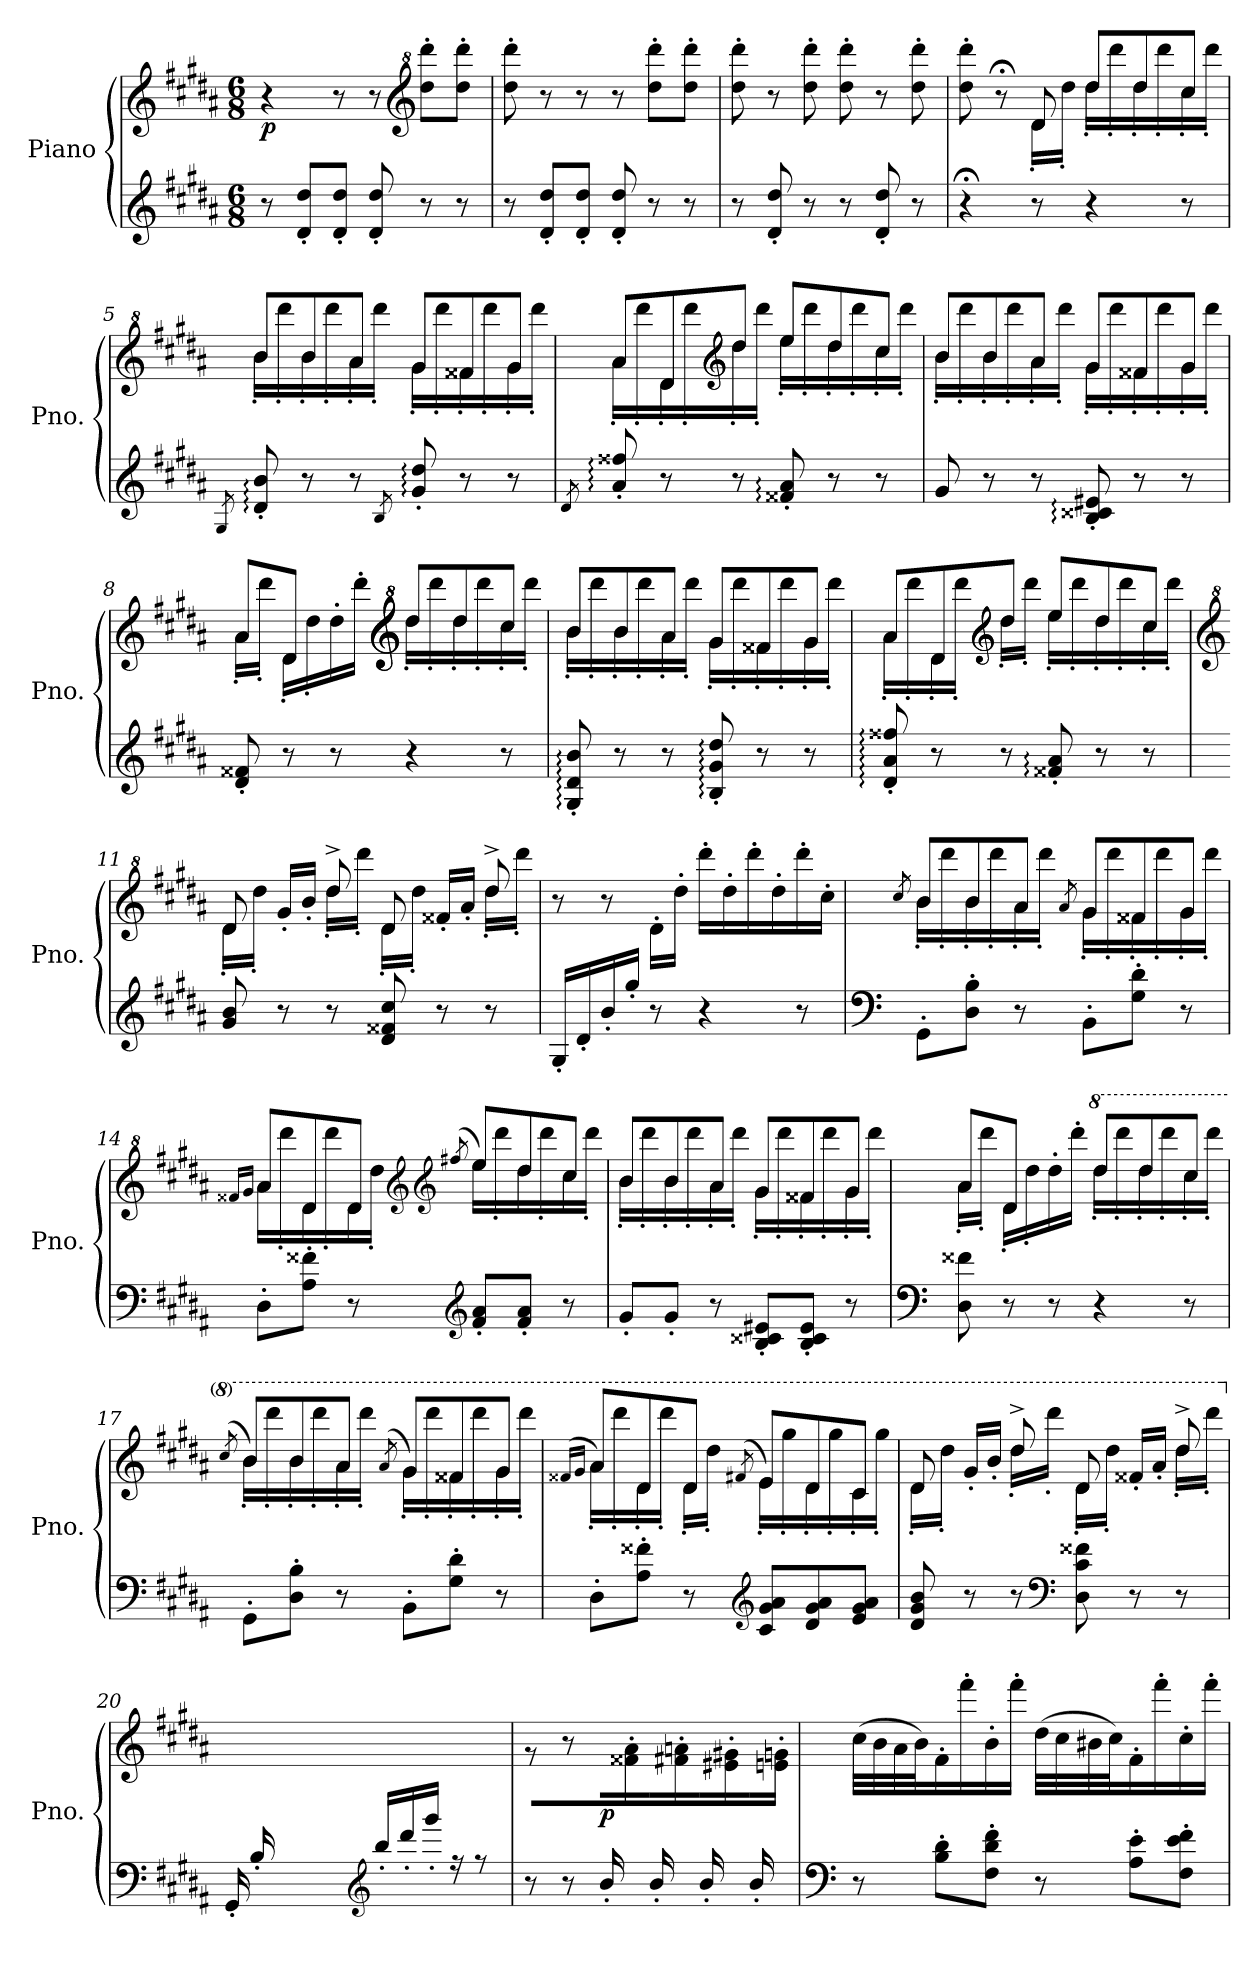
**kern	**kern	**dynam
*part1	*part1	*part1
*staff2	*staff1	*staff1/2
*I"Piano	*	*
*I'Pno.	*	*
*clefG2	*clefG2	*
*k[f#c#g#d#a#]	*k[f#c#g#d#a#]	*
*M6/8	*M6/8	*
=1	=1	=1
!	!	!LO:DY:b
8r	4r	p
8d#/' 8dd#/'L	.	.
8d#/' 8dd#/'J	8r	.
8d#/' 8dd#/'	8r	.
*	*clefG^2	*
8r	8ddd#\' 8dddd#\'L	.
8r	8ddd#\' 8dddd#\'J	.
=2	=2	=2
8r	8ddd#\' 8dddd#\'	.
8d#/' 8dd#/'L	8r	.
8d#/' 8dd#/'J	8r	.
8d#/' 8dd#/'	8r	.
8r	8ddd#\' 8dddd#\'L	.
8r	8ddd#\' 8dddd#\'J	.
=3	=3	=3
8r	8ddd#\' 8dddd#\'	.
8d#/' 8dd#/'	8r	.
8r	8ddd#\' 8dddd#\'	.
8r	8ddd#\' 8dddd#\'	.
8d#/' 8dd#/'	8r	.
8r	8ddd#\' 8dddd#\'	.
=4	=4	=4
*	*^	*
4r;<	8ddd#\' 8dddd#\'	4ryy	.
.	8r;<	.	.
8r	8dd#/	16dd#'\LL	.
.	.	16ddd#'\JJ	.
4r	8ddd#/L	16ddd#'\LL	.
.	.	16dddd#'\	.
.	8ddd#/	16ddd#'\	.
.	.	16dddd#'\	.
8r	8ccc#/J	16ccc#'\	.
.	.	16dddd#'\JJ	.
!!LO:LB:g=z	!!
=5	=5	=5	=5
8qG#/	.	.	.
8d#/:' 8b/:'	8bb/L	16bb'\LL	.
.	.	16dddd#'\	.
8r	8bb/	16bb'\	.
.	.	16dddd#'\	.
8r	8aa#/J	16aa#'\	.
.	.	16dddd#'\JJ	.
8qB/	.	.	.
8g#/:' 8dd#/:'	8gg#/L	16gg#'\LL	.
.	.	16dddd#'\	.
8r	8ff##X/	16ff##'\	.
.	.	16dddd#'\	.
8r	8gg#/J	16gg#'\	.
.	.	16dddd#'\JJ	.
=6	=6	=6	=6
8qd#/	.	.	.
8a#/:' 8ff##X/:'	8aa#/L	16aa#'\LL	.
.	.	16dddd#'\	.
8r	8dd#/	16dd#'\	.
.	.	16dddd#'\	.
*	*clefG2	*	*
8r	8dd#/J	16dd#'\	.
.	.	16ddd#'\JJ	.
8f##X/:' 8a#/:'	8ee/L	16ee'\LL	.
.	.	16ddd#'\	.
8r	8dd#/	16dd#'\	.
.	.	16ddd#'\	.
8r	8cc#/J	16cc#'\	.
.	.	16ddd#'\JJ	.
!!LO:LB:g=z	!!
=7	=7	=7	=7
8g#/	8b/L	16b'\LL	.
.	.	16ddd#'\	.
8r	8b/	16b'\	.
.	.	16ddd#'\	.
8r	8a#/J	16a#'\	.
.	.	16ddd#'\JJ	.
8B/:' 8c##X/:' 8e#X/:'	8g#/L	16g#'\LL	.
.	.	16ddd#'\	.
8r	8f##X/	16f##'\	.
.	.	16ddd#'\	.
8r	8g#/J	16g#'\	.
.	.	16ddd#'\JJ	.
=8	=8	=8	=8
8d#/' 8f##X/'	8a#/L	16a#'\LL	.
.	.	16ddd#'\JJ	.
8r	8d#/J	16d#'\LL	.
.	.	16dd#'\	.
8r	8ryy	16dd#'\	.
.	.	16ddd#'\JJ	.
*	*clefG^2	*	*
4r	8ddd#/L	16ddd#'\LL	.
.	.	16dddd#'\	.
.	8ddd#/	16ddd#'\	.
.	.	16dddd#'\	.
8r	8ccc#/J	16ccc#'\	.
.	.	16dddd#'\JJ	.
!!LO:LB:g=z	!!
=9	=9	=9	=9
8G#/:' 8d#/:' 8b/:'	8bb/L	16bb'\LL	.
.	.	16dddd#'\	.
8r	8bb/	16bb'\	.
.	.	16dddd#'\	.
8r	8aa#/J	16aa#'\	.
.	.	16dddd#'\JJ	.
8B/:' 8g#/:' 8dd#/:'	8gg#/L	16gg#'\LL	.
.	.	16dddd#'\	.
8r	8ff##X/	16ff##'\	.
.	.	16dddd#'\	.
8r	8gg#/J	16gg#'\	.
.	.	16dddd#'\JJ	.
=10	=10	=10	=10
8d#/:' 8a#/:' 8ff##X/:'	8aa#/L	16aa#'\LL	.
.	.	16dddd#'\	.
8r	8dd#/	16dd#'\	.
.	.	16dddd#'\JJ	.
*	*clefG2	*	*
8r	8dd#/J	16dd#'\LL	.
.	.	16ddd#'\JJ	.
8f##X/:' 8a#/:'	8ee/L	16ee'\LL	.
.	.	16ddd#'\	.
8r	8dd#/	16dd#'\	.
.	.	16ddd#'\	.
8r	8cc#/J	16cc#'\	.
.	.	16ddd#'\JJ	.
!!LO:LB:g=z	!!
=11	=11	=11	=11
*	*clefG^2	*	*
8g#/ 8b/	8dd#/	16dd#'\LL	.
.	.	16ddd#'\JJ	.
8r	8ryy	16gg#'/LL	.
.	.	16bb'/JJ	.
8r	8ddd#^/	16ddd#'\LL	.
.	.	16dddd#'\JJ	.
8d#/ 8f##X/ 8cc#/	8dd#/	16dd#'\LL	.
.	.	16ddd#'\JJ	.
8r	8ryy	16ff##X'/LL	.
.	.	16aa#'/JJ	.
8r	8ddd#^/	16ddd#'\LL	.
.	.	16dddd#'\JJ	.
*	*v	*v	*
=12	=12	=12
16G#'/LL	8r	.
16d#'/	.	.
16b'/	8r	.
16gg#'/JJ	.	.
8r	16dd#'\LL	.
.	16ddd#'\JJ	.
4r	16dddd#'\LL	.
.	16ddd#'\	.
.	16dddd#'\	.
.	16ddd#'\	.
8r	16dddd#'\	.
.	16ccc#'\JJ	.
!!LO:PB:g=z
=13	=13	=13
*clefF4	*	*
.	8qccc#/	.
*	*^	*
8GG#'\L	8bb/L	16bb'\LL	.
.	.	16dddd#'\	.
8D#\' 8B\'J	8bb/	16bb'\	.
.	.	16dddd#'\	.
8r	8aa#/J	16aa#'\	.
.	.	16dddd#'\JJ	.
.	8qaa#/	.	.
8BB'\L	8gg#/L	16gg#'\LL	.
.	.	16dddd#'\	.
8G#\' 8d#\'J	8ff##X/	16ff##'\	.
.	.	16dddd#'\	.
8r	8gg#/J	16gg#'\	.
.	.	16dddd#'\JJ	.
=14	=14	=14	=14
.	16qff##X/LL	.	.
.	16qgg#/JJ	.	.
8D#'\L	8aa#/L	16aa#\LL	.
.	.	16dddd#'\	.
8A#\' 8f##X\'J	8dd#/	16dd#\	.
.	.	16dddd#'\	.
8r	8dd#/J	16dd#\	.
.	.	16ddd#'\JJ	.
*clefG2	*clefG2	*	*
.	(<8qff#X/	.	.
8f##/' 8a#/'L	8ee/L)	16ee\LL	.
.	.	16ddd#'\	.
8f##/' 8a#/'J	8dd#/	16dd#\	.
.	.	16ddd#'\	.
8r	8cc#/J	16cc#\	.
.	.	16ddd#'\JJ	.
!!LO:PB:g=z	!!
=15	=15	=15	=15
8g#'/L	8b/L	16b'\LL	.
.	.	16ddd#'\	.
8g#'/J	8b/	16b'\	.
.	.	16ddd#'\	.
8r	8a#/J	16a#'\	.
.	.	16ddd#'\JJ	.
8B/' 8c##X/' 8e#X/'L	8g#/L	16g#'\LL	.
.	.	16ddd#'\	.
8B/' 8c##/' 8e#/'J	8f##X/	16f##'\	.
.	.	16ddd#'\	.
8r	8g#/J	16g#'\	.
.	.	16ddd#'\JJ	.
=16	=16	=16	=16
*clefF4	*	*	*
8D#\ 8f##X\	8a#/L	16a#'\LL	.
.	.	16ddd#'\JJ	.
8r	8d#/J	16d#'\LL	.
.	.	16dd#'\	.
8r	8ryy	16dd#'\	.
.	.	16ddd#'\JJ	.
*	*8va	*	*
4r	8ddd#/L	16ddd#'\LL	.
.	.	16dddd#'\	.
.	8ddd#/	16ddd#'\	.
.	.	16dddd#'\	.
8r	8ccc#/J	16ccc#'\	.
.	.	16dddd#'\JJ	.
!!LO:LB:g=z	!!
=17	=17	=17	=17
.	(<8qccc#/	.	.
8GG#'\L	8bb/L)	16bb'\LL	.
.	.	16dddd#'\	.
8D#\' 8B\'J	8bb/	16bb'\	.
.	.	16dddd#'\	.
8r	8aa#/J	16aa#'\	.
.	.	16dddd#'\JJ	.
.	(<8qaa#/	.	.
8BB'\L	8gg#/L)	16gg#'\LL	.
.	.	16dddd#'\	.
8G#\' 8d#\'J	8ff##X/	16ff##'\	.
.	.	16dddd#'\	.
8r	8gg#/J	16gg#'\	.
.	.	16dddd#'\JJ	.
=18	=18	=18	=18
.	(<16qff##X/LL	.	.
.	16qgg#/JJ	.	.
8D#'\L	8aa#/L)	16aa#'\LL	.
.	.	16dddd#'\	.
8A#\' 8f##X\'J	8dd#/	16dd#'\	.
.	.	16dddd#'\JJ	.
8r	8dd#/J	16dd#'\LL	.
.	.	16ddd#'\JJ	.
*clefG2	*	*	*
.	(<8qff#X/	.	.
8c#/ 8g#/ 8a#/L	8ee/L)	16ee'\LL	.
.	.	16ggg#'\	.
8d#/ 8g#/ 8a#/	8dd#/	16dd#'\	.
.	.	16ggg#'\	.
8e/ 8g#/ 8a#/J	8cc#/J	16cc#'\	.
.	.	16ggg#'\JJ	.
!!LO:LB:g=z	!!
=19	=19	=19	=19
8d#/ 8g#/ 8b/	8dd#/	16dd#'\LL	.
.	.	16ddd#'\JJ	.
8r	8ryy	16gg#'/LL	.
.	.	16bb'/JJ	.
8r	8ddd#^/	16ddd#'\LL	.
.	.	16dddd#'\JJ	.
*clefF4	*	*	*
8D#\ 8c#\ 8f##X\	8dd#/	16dd#'\LL	.
.	.	16ddd#'\JJ	.
8r	8ryy	16ff##X'/LL	.
.	.	16aa#'/JJ	.
8r	8ddd#^/	16ddd#'\LL	.
.	.	16dddd#'\JJ	.
*	*v	*v	*
=20	=20	=20
*^	*	*
*	*	*X8va	*
16GG#'/LL	4.ryy	8ryy	.
16B'/	.	.	.
2ryy	.	16d#'\	.
.	.	16g#'\	.
.	.	16b'\	.
.	.	16gg#'\JJ	.
*clefG2	*	*	*
.	16bb'/LL	8ryy	.
.	16ddd#'/	.	.
.	16ggg#'/JJ	4ryy	.
.	16rff	.	.
8ryy	8rff	.	.
=21	=21	=21	=21
4ryy	8r	8r	.
.	8r	8r	.
!	!	!	!LO:DY:b
16b'/LL	2ryy	16ryy	p
16ryy	.	16f##X\' 16a#\'JJ	.
16b'/LL	.	16ryy	.
16ryy	.	16f#X\' 16an\'JJ	.
16b'/LL	.	16ryy	.
16ryy	.	16e#X\' 16g#X\'JJ	.
16b'/LL	.	16ryy	.
16ryy	.	16en\' 16gn\'JJ	.
*v	*v	*	*
!!LO:LB:g=z
=22	=22	=22
*clefF4	*	*
8r	(>32cc#\LLL	.
.	32b\	.
.	32a#\	.
.	32b\J)	.
8B\' 8d#\'L	16f#'\	.
.	16fff#'\	.
8F#\' 8d#\' 8f#\'J	16b'\	.
.	16fff#'\JJ	.
8r	(>32dd#\LLL	.
.	32cc#\	.
.	32b#X\	.
.	32cc#\J)	.
8A#\' 8e\'L	16f#'\	.
.	16fff#'\	.
8F#\' 8e\' 8f#\'J	16cc#'\	.
.	16fff#'\JJ	.
=	=	=
*-	*-	*-
